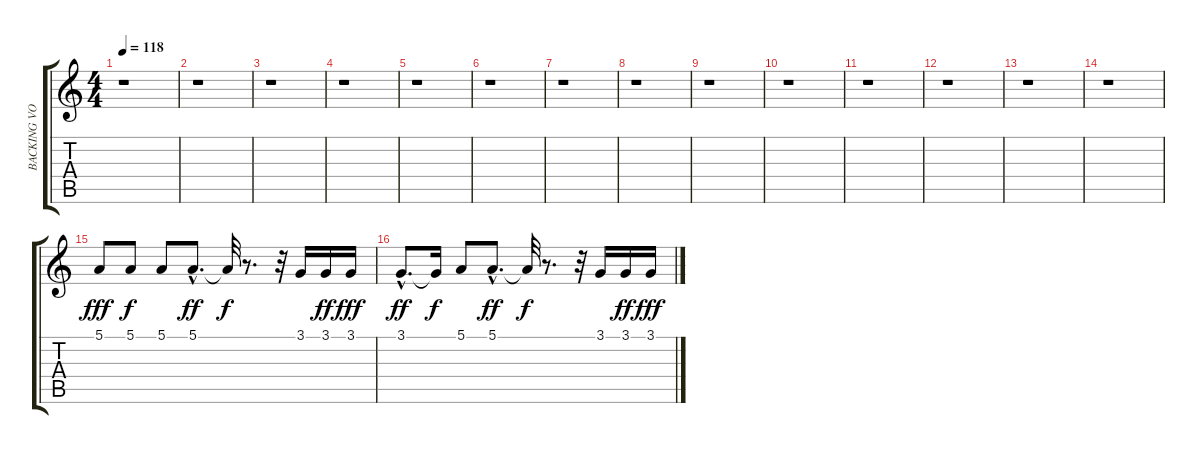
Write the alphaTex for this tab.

\track ("BACKING VOCALS" "BACKING VO") {instrument voiceoohs}
\staff {score tabs}
\tuning (E4 B3 G3 D3 A2 E2) {hide}
\ts (4 4)
\tempo 118
\clef g2
\ks c
r.1{dy fff} |
r.1 |
r.1 |
r.1 |
r.1 |
r.1 |
r.1 |
r.1 |
r.1 |
r.1 |
r.1 |
r.1 |
r.1 |
r.1 |
5.1.8 5.1.8{dy f} 5.1.8 5.1{hac}.8{d dy ff} 5.1{t}.32{dy f} r.8{d} r.32 3.1.16 3.1.16{dy ff} 3.1.16{dy fff} |
3.1{hac}.8{d dy ff} 3.1{t}.16{dy f} 5.1.8 5.1{hac}.8{d dy ff} 5.1{t}.32{dy f} r.8{d} r.32 3.1.16 3.1.16{dy ff} 3.1.16{dy fff}
